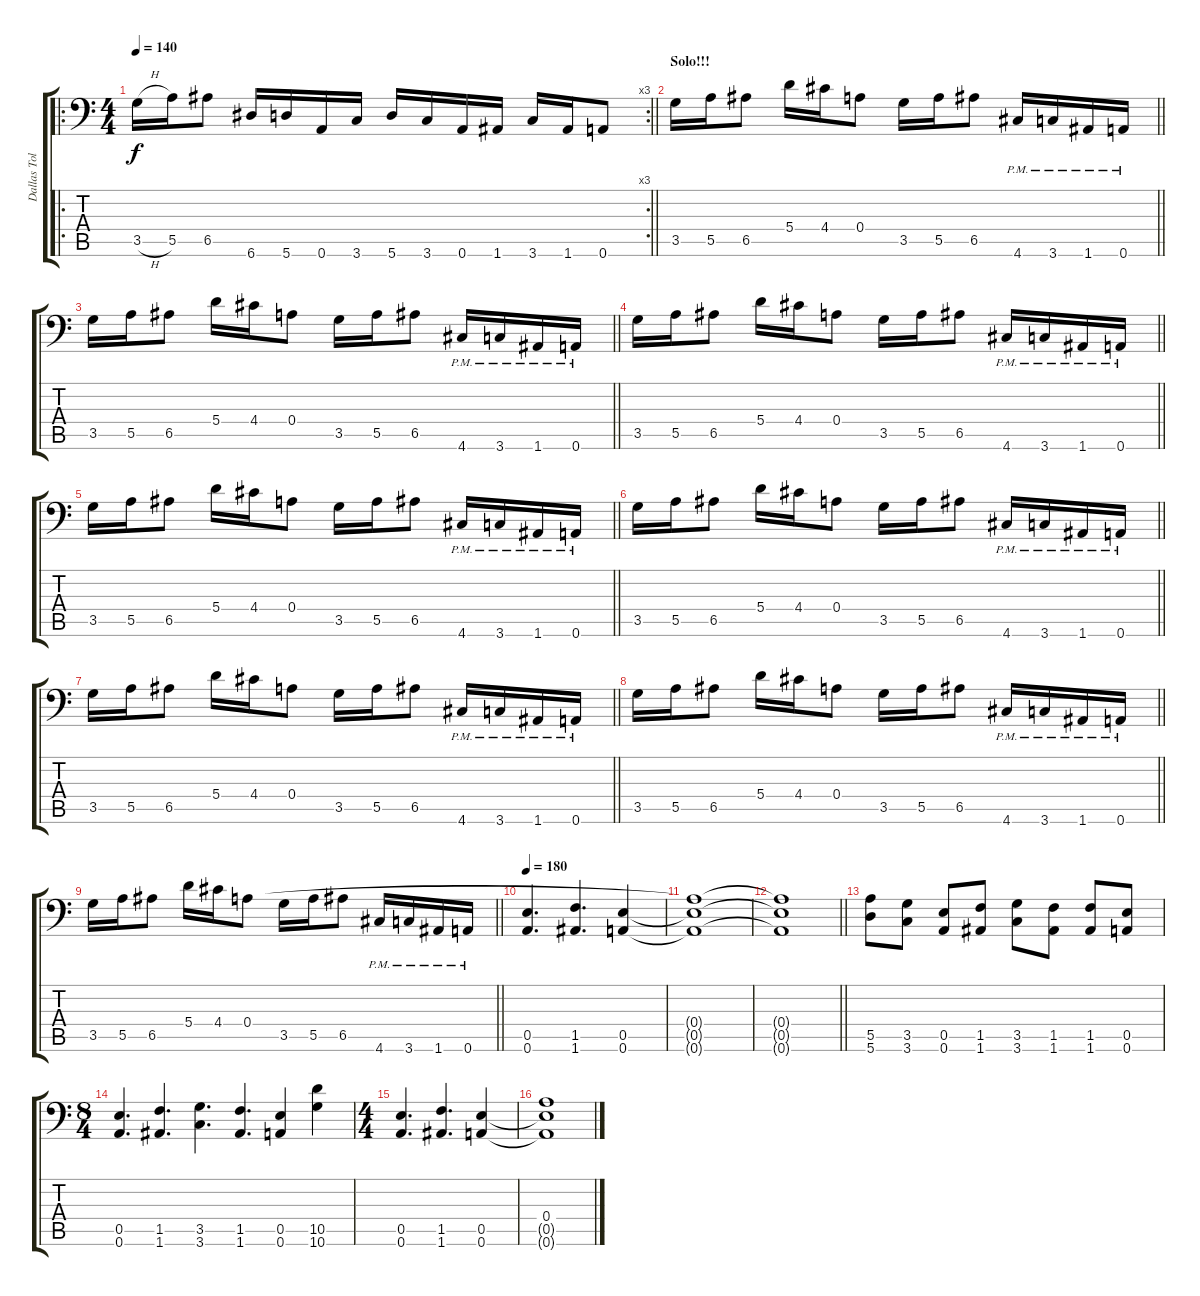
\track ("Dallas Toller-Wade" "Dallas Tol") {instrument distortionguitar}
\staff {score tabs}
\tuning (B3 Gb3 D3 A2 E2 A1) {hide}
\ro
\rc 3
\ts (4 4)
\tempo 140
\clef f4
\barLineRight lightlight
\ks c
3.5{h}.16{dy f} 5.5.16 6.5.8 6.6.16 5.6.16 0.6.16 3.6.16 5.6.16 3.6.16 0.6.16 1.6.16 3.6.16 1.6.16 0.6.8 |
\section ("" "Solo!!!")
\barLineRight lightlight
3.5.16 5.5.16 6.5.8 5.4.16 4.4.16 0.4.8 3.5.16 5.5.16 6.5.8 4.6{pm}.16 3.6{pm}.16 1.6{pm}.16 0.6{pm}.16 |
\barLineRight lightlight
3.5.16 5.5.16 6.5.8 5.4.16 4.4.16 0.4.8 3.5.16 5.5.16 6.5.8 4.6{pm}.16 3.6{pm}.16 1.6{pm}.16 0.6{pm}.16 |
\barLineRight lightlight
3.5.16 5.5.16 6.5.8 5.4.16 4.4.16 0.4.8 3.5.16 5.5.16 6.5.8 4.6{pm}.16 3.6{pm}.16 1.6{pm}.16 0.6{pm}.16 |
\barLineRight lightlight
3.5.16 5.5.16 6.5.8 5.4.16 4.4.16 0.4.8 3.5.16 5.5.16 6.5.8 4.6{pm}.16 3.6{pm}.16 1.6{pm}.16 0.6{pm}.16 |
\barLineRight lightlight
3.5.16 5.5.16 6.5.8 5.4.16 4.4.16 0.4.8 3.5.16 5.5.16 6.5.8 4.6{pm}.16 3.6{pm}.16 1.6{pm}.16 0.6{pm}.16 |
\barLineRight lightlight
3.5.16 5.5.16 6.5.8 5.4.16 4.4.16 0.4.8 3.5.16 5.5.16 6.5.8 4.6{pm}.16 3.6{pm}.16 1.6{pm}.16 0.6{pm}.16 |
\barLineRight lightlight
3.5.16 5.5.16 6.5.8 5.4.16 4.4.16 0.4.8 3.5.16 5.5.16 6.5.8 4.6{pm}.16 3.6{pm}.16 1.6{pm}.16 0.6{pm}.16 |
\barLineRight lightlight
3.5.16 5.5.16 6.5.8 5.4.16 4.4.16 0.4.8 3.5.16 5.5.16 6.5.8 4.6{pm}.16 3.6{pm}.16 1.6{pm}.16 0.6{pm}.16 |
\tempo 180
(0.5 0.6).4{d} (1.5 1.6).4{d} (0.5 0.6).4 |
(0.4{t} 0.5{t} 0.6{t}).1 |
\barLineRight lightlight
(0.4{t} 0.5{t} 0.6{t}).1 |
(5.5 5.6).8 (3.5 3.6).8 (0.5 0.6).8 (1.5 1.6).8 (3.5 3.6).8 (1.5 1.6).8 (1.5 1.6).8 (0.5 0.6).8 |
\ts (8 4)
(0.5 0.6).4{d} (1.5 1.6).4{d} (3.5 3.6).4{d} (1.5 1.6).4{d} (0.5 0.6).4 (10.5 10.6).4 |
\ts (4 4)
(0.5 0.6).4{d} (1.5 1.6).4{d} (0.5 0.6).4 |
(0.4 0.5{t} 0.6{t}).1
